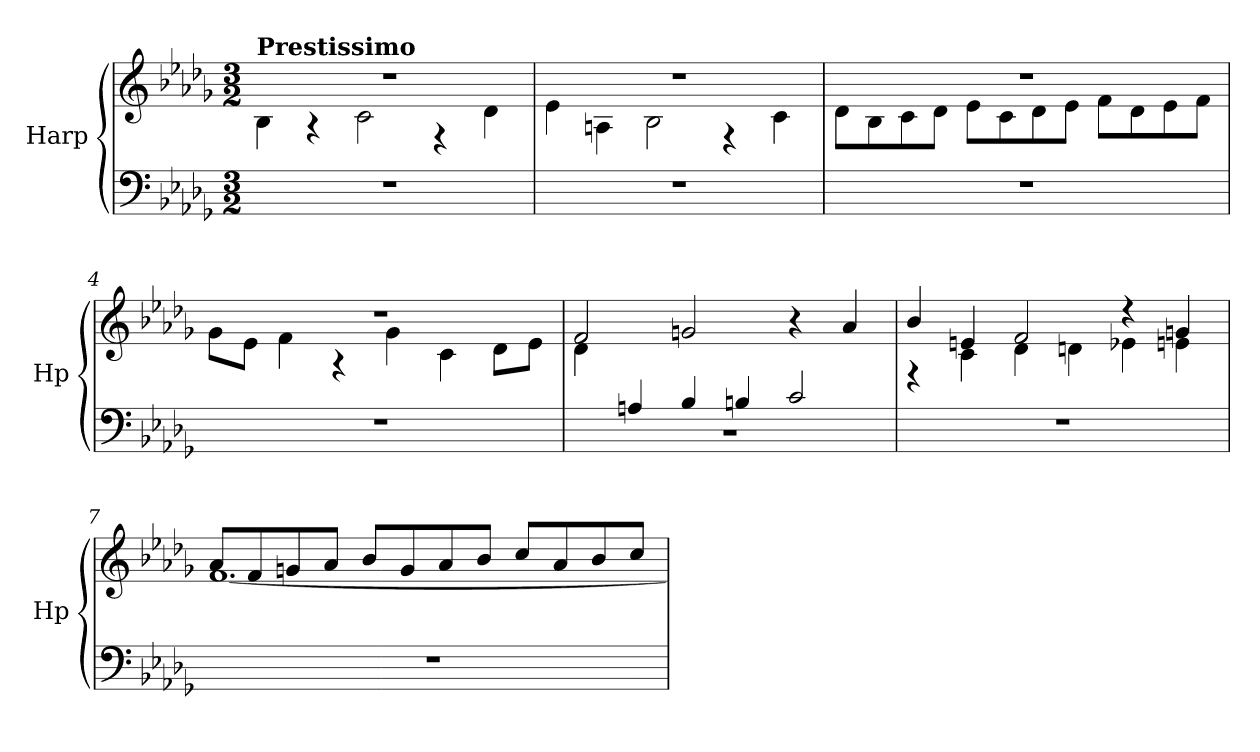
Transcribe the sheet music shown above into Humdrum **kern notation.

**kern	**kern
*part1	*part1
*staff2	*staff1
*I"Harp	*
*I'Hp	*
*clefF4	*clefG2
*k[b-e-a-d-g-]	*k[b-e-a-d-g-]
*M3/2	*M3/2
=1	=1
*	*^
!	!LO:TX:a:B:t=Prestissimo	!
1.r	1.r	4B-\
.	.	4r
.	.	2c\
.	.	4rF
.	.	4d-\
=2	=2	=2
1.r	1.r	4e-\
.	.	4An\
.	.	2B-\
.	.	4rF
.	.	4c\
=3	=3	=3
1.r	1.r	8d-\L
.	.	8B-\
.	.	8c\
.	.	8d-\J
.	.	8e-\L
.	.	8c\
.	.	8d-\
.	.	8e-\J
.	.	8f\L
.	.	8d-\
.	.	8e-\
.	.	8f\J
=4	=4	=4
1.r	1.r	8g-\L
.	.	8e-\J
.	.	4f\
.	.	4rA
.	.	4g-\
.	.	4c\
.	.	8d-\L
.	.	8e-\J
!!LO:LB:g=z	!!
=5	=5	=5
*^	*	*
4ryy	1.r	2f/	4d-\
4An/	.	.	1ryy
4B-/	.	2gn/	.
4Bn/	.	.	.
2c/	.	4r	.
.	.	4a-/	4ryy
*v	*v	*	*
=6	=6	=6
1.r	4b-/	4rF
.	4en/	4c\
.	2f/	4d-\
.	.	4dn\
.	4r	4e-X\
.	4gn/	4en\
=7	=7	=7
1.r	8a-/L	[1.f
.	8f/	.
.	8gn/	.
.	8a-/J	.
.	8b-/L	.
.	8g/	.
.	8a-/	.
.	8b-/J	.
.	8cc/L	.
.	8a-/	.
.	8b-/	.
.	8cc/J	.
*	*v	*v
=	=
*-	*-
